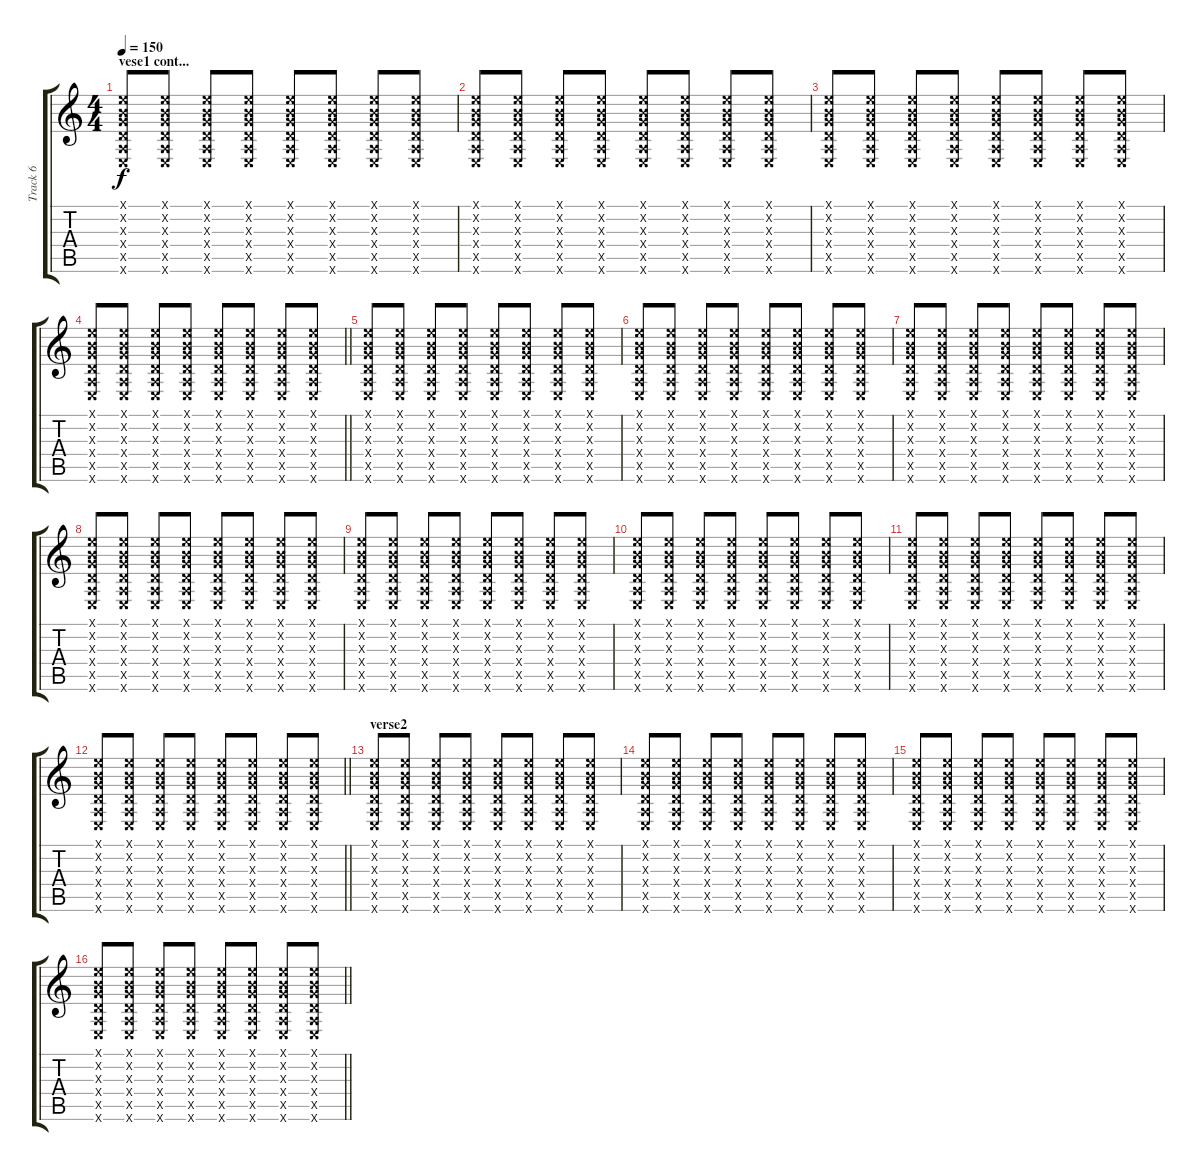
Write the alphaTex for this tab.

\track ("Track 6" "Track 6") {instrument acousticguitarsteel}
\staff {score tabs}
\tuning (E4 B3 G3 D3 A2 E2) {hide}
\ts (4 4)
\section ("" "vese1 cont...")
\tempo 150
\clef g2
\ks c
(0.1{x} 0.2{x} 0.3{x} 0.4{x} 0.5{x} 0.6{x}).8{dy f} (0.1{x} 0.2{x} 0.3{x} 0.4{x} 0.5{x} 0.6{x}).8 (0.1{x} 0.2{x} 0.3{x} 0.4{x} 0.5{x} 0.6{x}).8 (0.1{x} 0.2{x} 0.3{x} 0.4{x} 0.5{x} 0.6{x}).8 (0.1{x} 0.2{x} 0.3{x} 0.4{x} 0.5{x} 0.6{x}).8 (0.1{x} 0.2{x} 0.3{x} 0.4{x} 0.5{x} 0.6{x}).8 (0.1{x} 0.2{x} 0.3{x} 0.4{x} 0.5{x} 0.6{x}).8 (0.1{x} 0.2{x} 0.3{x} 0.4{x} 0.5{x} 0.6{x}).8 |
(0.1{x} 0.2{x} 0.3{x} 0.4{x} 0.5{x} 0.6{x}).8 (0.1{x} 0.2{x} 0.3{x} 0.4{x} 0.5{x} 0.6{x}).8 (0.1{x} 0.2{x} 0.3{x} 0.4{x} 0.5{x} 0.6{x}).8 (0.1{x} 0.2{x} 0.3{x} 0.4{x} 0.5{x} 0.6{x}).8 (0.1{x} 0.2{x} 0.3{x} 0.4{x} 0.5{x} 0.6{x}).8 (0.1{x} 0.2{x} 0.3{x} 0.4{x} 0.5{x} 0.6{x}).8 (0.1{x} 0.2{x} 0.3{x} 0.4{x} 0.5{x} 0.6{x}).8 (0.1{x} 0.2{x} 0.3{x} 0.4{x} 0.5{x} 0.6{x}).8 |
(0.1{x} 0.2{x} 0.3{x} 0.4{x} 0.5{x} 0.6{x}).8 (0.1{x} 0.2{x} 0.3{x} 0.4{x} 0.5{x} 0.6{x}).8 (0.1{x} 0.2{x} 0.3{x} 0.4{x} 0.5{x} 0.6{x}).8 (0.1{x} 0.2{x} 0.3{x} 0.4{x} 0.5{x} 0.6{x}).8 (0.1{x} 0.2{x} 0.3{x} 0.4{x} 0.5{x} 0.6{x}).8 (0.1{x} 0.2{x} 0.3{x} 0.4{x} 0.5{x} 0.6{x}).8 (0.1{x} 0.2{x} 0.3{x} 0.4{x} 0.5{x} 0.6{x}).8 (0.1{x} 0.2{x} 0.3{x} 0.4{x} 0.5{x} 0.6{x}).8 |
\barLineRight lightlight
(0.1{x} 0.2{x} 0.3{x} 0.4{x} 0.5{x} 0.6{x}).8 (0.1{x} 0.2{x} 0.3{x} 0.4{x} 0.5{x} 0.6{x}).8 (0.1{x} 0.2{x} 0.3{x} 0.4{x} 0.5{x} 0.6{x}).8 (0.1{x} 0.2{x} 0.3{x} 0.4{x} 0.5{x} 0.6{x}).8 (0.1{x} 0.2{x} 0.3{x} 0.4{x} 0.5{x} 0.6{x}).8 (0.1{x} 0.2{x} 0.3{x} 0.4{x} 0.5{x} 0.6{x}).8 (0.1{x} 0.2{x} 0.3{x} 0.4{x} 0.5{x} 0.6{x}).8 (0.1{x} 0.2{x} 0.3{x} 0.4{x} 0.5{x} 0.6{x}).8 |
(0.1{x} 0.2{x} 0.3{x} 0.4{x} 0.5{x} 0.6{x}).8 (0.1{x} 0.2{x} 0.3{x} 0.4{x} 0.5{x} 0.6{x}).8 (0.1{x} 0.2{x} 0.3{x} 0.4{x} 0.5{x} 0.6{x}).8 (0.1{x} 0.2{x} 0.3{x} 0.4{x} 0.5{x} 0.6{x}).8 (0.1{x} 0.2{x} 0.3{x} 0.4{x} 0.5{x} 0.6{x}).8 (0.1{x} 0.2{x} 0.3{x} 0.4{x} 0.5{x} 0.6{x}).8 (0.1{x} 0.2{x} 0.3{x} 0.4{x} 0.5{x} 0.6{x}).8 (0.1{x} 0.2{x} 0.3{x} 0.4{x} 0.5{x} 0.6{x}).8 |
(0.1{x} 0.2{x} 0.3{x} 0.4{x} 0.5{x} 0.6{x}).8 (0.1{x} 0.2{x} 0.3{x} 0.4{x} 0.5{x} 0.6{x}).8 (0.1{x} 0.2{x} 0.3{x} 0.4{x} 0.5{x} 0.6{x}).8 (0.1{x} 0.2{x} 0.3{x} 0.4{x} 0.5{x} 0.6{x}).8 (0.1{x} 0.2{x} 0.3{x} 0.4{x} 0.5{x} 0.6{x}).8 (0.1{x} 0.2{x} 0.3{x} 0.4{x} 0.5{x} 0.6{x}).8 (0.1{x} 0.2{x} 0.3{x} 0.4{x} 0.5{x} 0.6{x}).8 (0.1{x} 0.2{x} 0.3{x} 0.4{x} 0.5{x} 0.6{x}).8 |
(0.1{x} 0.2{x} 0.3{x} 0.4{x} 0.5{x} 0.6{x}).8 (0.1{x} 0.2{x} 0.3{x} 0.4{x} 0.5{x} 0.6{x}).8 (0.1{x} 0.2{x} 0.3{x} 0.4{x} 0.5{x} 0.6{x}).8 (0.1{x} 0.2{x} 0.3{x} 0.4{x} 0.5{x} 0.6{x}).8 (0.1{x} 0.2{x} 0.3{x} 0.4{x} 0.5{x} 0.6{x}).8 (0.1{x} 0.2{x} 0.3{x} 0.4{x} 0.5{x} 0.6{x}).8 (0.1{x} 0.2{x} 0.3{x} 0.4{x} 0.5{x} 0.6{x}).8 (0.1{x} 0.2{x} 0.3{x} 0.4{x} 0.5{x} 0.6{x}).8 |
(0.1{x} 0.2{x} 0.3{x} 0.4{x} 0.5{x} 0.6{x}).8 (0.1{x} 0.2{x} 0.3{x} 0.4{x} 0.5{x} 0.6{x}).8 (0.1{x} 0.2{x} 0.3{x} 0.4{x} 0.5{x} 0.6{x}).8 (0.1{x} 0.2{x} 0.3{x} 0.4{x} 0.5{x} 0.6{x}).8 (0.1{x} 0.2{x} 0.3{x} 0.4{x} 0.5{x} 0.6{x}).8 (0.1{x} 0.2{x} 0.3{x} 0.4{x} 0.5{x} 0.6{x}).8 (0.1{x} 0.2{x} 0.3{x} 0.4{x} 0.5{x} 0.6{x}).8 (0.1{x} 0.2{x} 0.3{x} 0.4{x} 0.5{x} 0.6{x}).8 |
(0.1{x} 0.2{x} 0.3{x} 0.4{x} 0.5{x} 0.6{x}).8 (0.1{x} 0.2{x} 0.3{x} 0.4{x} 0.5{x} 0.6{x}).8 (0.1{x} 0.2{x} 0.3{x} 0.4{x} 0.5{x} 0.6{x}).8 (0.1{x} 0.2{x} 0.3{x} 0.4{x} 0.5{x} 0.6{x}).8 (0.1{x} 0.2{x} 0.3{x} 0.4{x} 0.5{x} 0.6{x}).8 (0.1{x} 0.2{x} 0.3{x} 0.4{x} 0.5{x} 0.6{x}).8 (0.1{x} 0.2{x} 0.3{x} 0.4{x} 0.5{x} 0.6{x}).8 (0.1{x} 0.2{x} 0.3{x} 0.4{x} 0.5{x} 0.6{x}).8 |
(0.1{x} 0.2{x} 0.3{x} 0.4{x} 0.5{x} 0.6{x}).8 (0.1{x} 0.2{x} 0.3{x} 0.4{x} 0.5{x} 0.6{x}).8 (0.1{x} 0.2{x} 0.3{x} 0.4{x} 0.5{x} 0.6{x}).8 (0.1{x} 0.2{x} 0.3{x} 0.4{x} 0.5{x} 0.6{x}).8 (0.1{x} 0.2{x} 0.3{x} 0.4{x} 0.5{x} 0.6{x}).8 (0.1{x} 0.2{x} 0.3{x} 0.4{x} 0.5{x} 0.6{x}).8 (0.1{x} 0.2{x} 0.3{x} 0.4{x} 0.5{x} 0.6{x}).8 (0.1{x} 0.2{x} 0.3{x} 0.4{x} 0.5{x} 0.6{x}).8 |
(0.1{x} 0.2{x} 0.3{x} 0.4{x} 0.5{x} 0.6{x}).8 (0.1{x} 0.2{x} 0.3{x} 0.4{x} 0.5{x} 0.6{x}).8 (0.1{x} 0.2{x} 0.3{x} 0.4{x} 0.5{x} 0.6{x}).8 (0.1{x} 0.2{x} 0.3{x} 0.4{x} 0.5{x} 0.6{x}).8 (0.1{x} 0.2{x} 0.3{x} 0.4{x} 0.5{x} 0.6{x}).8 (0.1{x} 0.2{x} 0.3{x} 0.4{x} 0.5{x} 0.6{x}).8 (0.1{x} 0.2{x} 0.3{x} 0.4{x} 0.5{x} 0.6{x}).8 (0.1{x} 0.2{x} 0.3{x} 0.4{x} 0.5{x} 0.6{x}).8 |
\barLineRight lightlight
(0.1{x} 0.2{x} 0.3{x} 0.4{x} 0.5{x} 0.6{x}).8 (0.1{x} 0.2{x} 0.3{x} 0.4{x} 0.5{x} 0.6{x}).8 (0.1{x} 0.2{x} 0.3{x} 0.4{x} 0.5{x} 0.6{x}).8 (0.1{x} 0.2{x} 0.3{x} 0.4{x} 0.5{x} 0.6{x}).8 (0.1{x} 0.2{x} 0.3{x} 0.4{x} 0.5{x} 0.6{x}).8 (0.1{x} 0.2{x} 0.3{x} 0.4{x} 0.5{x} 0.6{x}).8 (0.1{x} 0.2{x} 0.3{x} 0.4{x} 0.5{x} 0.6{x}).8 (0.1{x} 0.2{x} 0.3{x} 0.4{x} 0.5{x} 0.6{x}).8 |
\section ("" "verse2")
(0.1{x} 0.2{x} 0.3{x} 0.4{x} 0.5{x} 0.6{x}).8 (0.1{x} 0.2{x} 0.3{x} 0.4{x} 0.5{x} 0.6{x}).8 (0.1{x} 0.2{x} 0.3{x} 0.4{x} 0.5{x} 0.6{x}).8 (0.1{x} 0.2{x} 0.3{x} 0.4{x} 0.5{x} 0.6{x}).8 (0.1{x} 0.2{x} 0.3{x} 0.4{x} 0.5{x} 0.6{x}).8 (0.1{x} 0.2{x} 0.3{x} 0.4{x} 0.5{x} 0.6{x}).8 (0.1{x} 0.2{x} 0.3{x} 0.4{x} 0.5{x} 0.6{x}).8 (0.1{x} 0.2{x} 0.3{x} 0.4{x} 0.5{x} 0.6{x}).8 |
(0.1{x} 0.2{x} 0.3{x} 0.4{x} 0.5{x} 0.6{x}).8 (0.1{x} 0.2{x} 0.3{x} 0.4{x} 0.5{x} 0.6{x}).8 (0.1{x} 0.2{x} 0.3{x} 0.4{x} 0.5{x} 0.6{x}).8 (0.1{x} 0.2{x} 0.3{x} 0.4{x} 0.5{x} 0.6{x}).8 (0.1{x} 0.2{x} 0.3{x} 0.4{x} 0.5{x} 0.6{x}).8 (0.1{x} 0.2{x} 0.3{x} 0.4{x} 0.5{x} 0.6{x}).8 (0.1{x} 0.2{x} 0.3{x} 0.4{x} 0.5{x} 0.6{x}).8 (0.1{x} 0.2{x} 0.3{x} 0.4{x} 0.5{x} 0.6{x}).8 |
(0.1{x} 0.2{x} 0.3{x} 0.4{x} 0.5{x} 0.6{x}).8 (0.1{x} 0.2{x} 0.3{x} 0.4{x} 0.5{x} 0.6{x}).8 (0.1{x} 0.2{x} 0.3{x} 0.4{x} 0.5{x} 0.6{x}).8 (0.1{x} 0.2{x} 0.3{x} 0.4{x} 0.5{x} 0.6{x}).8 (0.1{x} 0.2{x} 0.3{x} 0.4{x} 0.5{x} 0.6{x}).8 (0.1{x} 0.2{x} 0.3{x} 0.4{x} 0.5{x} 0.6{x}).8 (0.1{x} 0.2{x} 0.3{x} 0.4{x} 0.5{x} 0.6{x}).8 (0.1{x} 0.2{x} 0.3{x} 0.4{x} 0.5{x} 0.6{x}).8 |
\barLineRight lightlight
(0.1{x} 0.2{x} 0.3{x} 0.4{x} 0.5{x} 0.6{x}).8 (0.1{x} 0.2{x} 0.3{x} 0.4{x} 0.5{x} 0.6{x}).8 (0.1{x} 0.2{x} 0.3{x} 0.4{x} 0.5{x} 0.6{x}).8 (0.1{x} 0.2{x} 0.3{x} 0.4{x} 0.5{x} 0.6{x}).8 (0.1{x} 0.2{x} 0.3{x} 0.4{x} 0.5{x} 0.6{x}).8 (0.1{x} 0.2{x} 0.3{x} 0.4{x} 0.5{x} 0.6{x}).8 (0.1{x} 0.2{x} 0.3{x} 0.4{x} 0.5{x} 0.6{x}).8 (0.1{x} 0.2{x} 0.3{x} 0.4{x} 0.5{x} 0.6{x}).8
